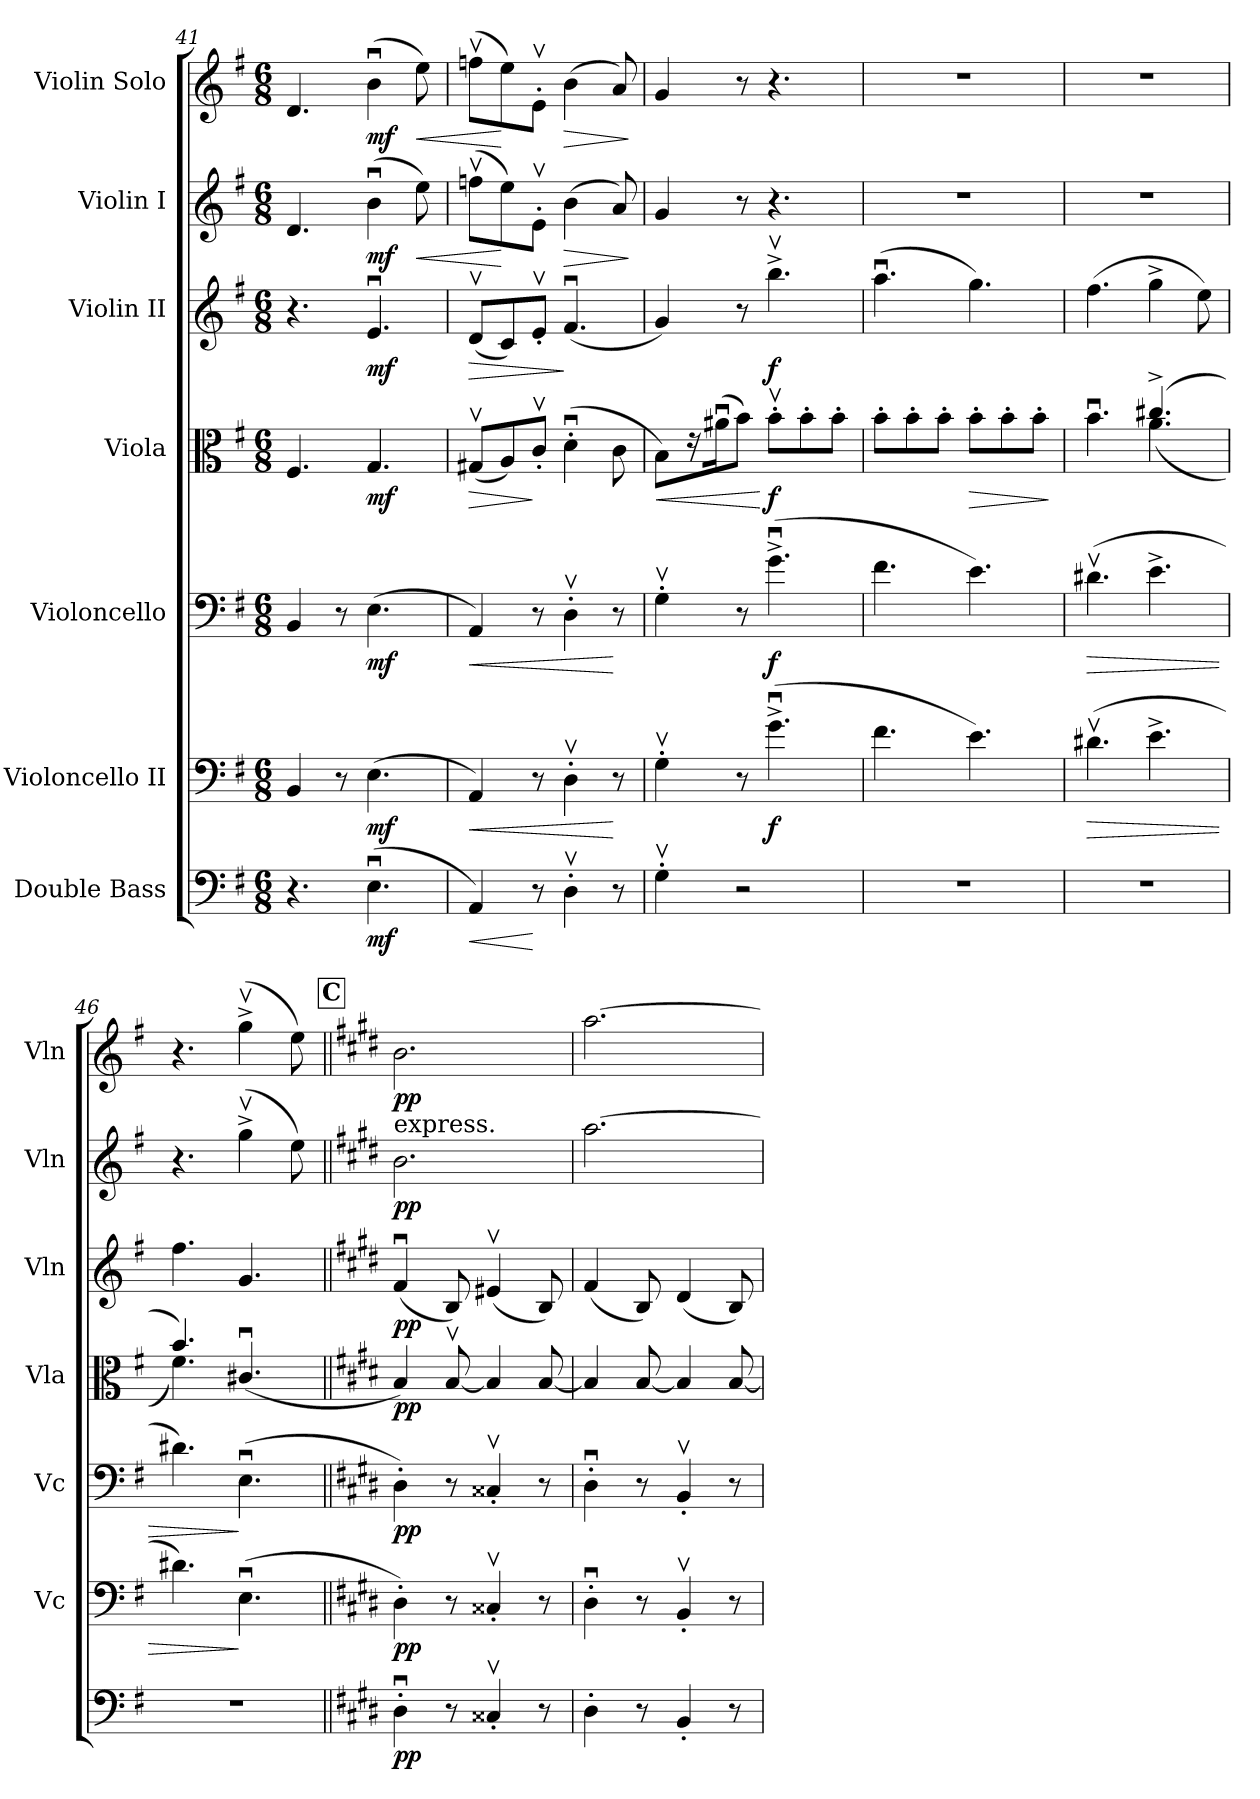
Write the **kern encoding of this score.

**kern	**dynam	**kern	**dynam	**kern	**dynam	**kern	**dynam	**kern	**dynam	**kern	**dynam	**kern	**dynam
*part7	*part7	*part6	*part6	*part5	*part5	*part4	*part4	*part3	*part3	*part2	*part2	*part1	*part1
*staff7	*staff7	*staff6	*staff6	*staff5	*staff5	*staff4	*staff4	*staff3	*staff3	*staff2	*staff2	*staff1	*staff1
*I"Double Bass	*	*I"Violoncello II	*	*I"Violoncello	*	*I"Viola	*	*I"Violin II	*	*I"Violin I	*	*I"Violin Solo	*
*	*	*I'Vc	*	*I'Vc	*	*I'Vla	*	*I'Vln	*	*I'Vln	*	*I'Vln	*
*clefF4	*	*clefF4	*	*clefF4	*	*clefC3	*	*clefG2	*	*clefG2	*	*clefG2	*
*ITrd7c12	*	*	*	*	*	*	*	*	*	*	*	*	*
*k[f#]	*	*k[f#]	*	*k[f#]	*	*k[f#]	*	*k[f#]	*	*k[f#]	*	*k[f#]	*
*M6/8	*	*M6/8	*	*M6/8	*	*M6/8	*	*M6/8	*	*M6/8	*	*M6/8	*
=41	=41	=41	=41	=41	=41	=41	=41	=41	=41	=41	=41	=41	=41
4.r	.	4BB/	.	4BB/	.	4.F#/	.	4.r	.	4.d/	.	4.d/	.
.	.	8r	.	8r	.	.	.	.	.	.	.	.	.
!	!LO:DY:b	!	!LO:DY:b	!	!LO:DY:b	!	!LO:DY:b	!	!LO:DY:b	!	!LO:DY:b	!	!LO:DY:b
(4.EEu\	mf	(4.E\	mf	(4.E\	mf	4.G/	mf	4.eu/	mf	(4bu\	mf	(4bu\	mf
!	!	!	!	!	!	!	!	!	!	!	!LO:HP:b	!	!LO:HP:b
.	.	.	.	.	.	.	.	.	.	8ee\)	<	8ee\)	<
=42	=42	=42	=42	=42	=42	=42	=42	=42	=42	=42	=42	=42	=42
!	!LO:HP:b	!	!LO:HP:b	!	!LO:HP:b	!	!LO:HP:b	!	!LO:HP:b	!	!	!	!
4AAA/)	<	4AA/)	<	4AA/)	<	(8G#Xv/L	>	(8dv/L	>	(8ffnv\L	.	(8ffnv\L	.
.	.	.	.	.	.	8A/)	.	8c/)	.	8ee\)	[	8ee\)	[
8r	[	8r	.	8r	.	8cv'/J	]	8ev'/J	.	8ev'\J	.	8ev'\J	.
!	!	!	!	!	!	!	!	!	!	!	!LO:HP:b	!	!LO:HP:b
4DDv'\	.	4Dv'\	.	4Dv'\	.	(4du'\	.	(4.f#u/	]	(4b\	>	(4b\	>
8r	.	8r	[	8r	[	8c\	.	.	.	8a/)	.	8a/)	.
.	.	.	.	.	.	.	.	.	.	.	]	.	]
=43	=43	=43	=43	=43	=43	=43	=43	=43	=43	=43	=43	=43	=43
!	!	!	!	!	!	!	!LO:HP:b	!	!	!	!	!	!
4GGv'\	.	4Gv'\	.	4Gv'\	.	8B\L)	<	4g/)	.	4g/	.	4g/	.
.	.	.	.	.	.	16r	.	.	.	.	.	.	.
.	.	.	.	.	.	(16a#Xu\K	.	.	.	.	.	.	.
2r	.	8r	.	8r	.	8b\J)	.	8r	.	8r	.	8r	.
!	!	!	!LO:DY:b	!	!LO:DY:b	!	!LO:DY:n=1:b	!	!LO:DY:b	!	!	!	!
.	.	(4.gu^\	f	(4.gu^\	f	8bv'\L	[ f	4.bbv^\	f	4.r	.	4.r	.
.	.	.	.	.	.	8b'\	.	.	.	.	.	.	.
.	.	.	.	.	.	8b'\J	.	.	.	.	.	.	.
!!LO:PB:g=z
=44	=44	=44	=44	=44	=44	=44	=44	=44	=44	=44	=44	=44	=44
2.r	.	4.f#\	.	4.f#\	.	8b'\L	.	(4.aau\	.	2.r	.	2.r	.
.	.	.	.	.	.	8b'\	.	.	.	.	.	.	.
.	.	.	.	.	.	8b'\J	.	.	.	.	.	.	.
!	!	!	!	!	!	!	!LO:HP:b	!	!	!	!	!	!
.	.	4.e\)	.	4.e\)	.	8b'\L	>	4.gg\)	.	.	.	.	.
.	.	.	.	.	.	8b'\	.	.	.	.	.	.	.
.	.	.	.	.	.	8b'\J	.	.	.	.	.	.	.
.	.	.	.	.	.	.	]	.	.	.	.	.	.
=45	=45	=45	=45	=45	=45	=45	=45	=45	=45	=45	=45	=45	=45
!	!	!	!LO:HP:b	!	!LO:HP:b	!	!	!	!	!	!	!	!
*	*	*	*	*	*	*^	*	*	*	*	*	*	*
2.r	.	(4.d#Xv\	>	(4.d#Xv\	>	4.bu\	4.ryy	.	(4.ff#\	.	2.r	.	2.r	.
.	.	4.e^\	.	4.e^\	.	(4.cc#X^/	(4.a\	.	4gg^\	.	.	.	.	.
.	.	.	.	.	.	.	.	.	8ee\)	.	.	.	.	.
=46	=46	=46	=46	=46	=46	=46	=46	=46	=46	=46	=46	=46	=46	=46
2.r	.	4.d#X\)	.	4.d#X\)	.	4.b/)	4.f#\)	.	4.ff#\	.	4.r	.	4.r	.
.	.	(4.Eu\	]	(4.Eu\	]	(4.c#Xu/	4.ryy	.	4.g/	.	(4ggv^\	.	(4ggv^\	.
.	.	.	.	.	.	.	.	.	.	.	8ee\)	.	8ee\)	.
*	*	*	*	*	*	*v	*v	*	*	*	*	*	*	*
!!LO:REH:place=s1:a:B:fs=14:t=C
=47||	=47||	=47||	=47||	=47||	=47||	=47||	=47||	=47||	=47||	=47||	=47||	=47||	=47||
*k[f#c#g#d#]	*	*k[f#c#g#d#]	*	*k[f#c#g#d#]	*	*k[f#c#g#d#]	*	*k[f#c#g#d#]	*	*k[f#c#g#d#]	*	*k[f#c#g#d#]	*
!	!	!	!	!	!	!	!	!	!	!LO:TX:a:t=express.	!	!	!
!	!LO:DY:b	!	!LO:DY:b	!	!LO:DY:b	!	!LO:DY:b	!	!LO:DY:b	!	!LO:DY:b	!	!LO:DY:b
4DD#u'\	pp	4D#'\)	pp	4D#'\)	pp	4B/)	pp	(4f#u/	pp	2.b\	pp	2.b\	pp
8r	.	8r	.	8r	.	[8Bv/	.	8B/)	.	.	.	.	.
4CC##Xv'/	.	4C##Xv'/	.	4C##Xv'/	.	4B/]	.	(4e#Xv/	.	.	.	.	.
8r	.	8r	.	8r	.	[8B/	.	8B/)	.	.	.	.	.
=48	=48	=48	=48	=48	=48	=48	=48	=48	=48	=48	=48	=48	=48
4DD#'\	.	4D#u'\	.	4D#u'\	.	4B/]	.	(4f#/	.	[2.aa\	.	[2.aa\	.
8r	.	8r	.	8r	.	[8B/	.	8B/)	.	.	.	.	.
4BBB'/	.	4BBv'/	.	4BBv'/	.	4B/]	.	(4d#/	.	.	.	.	.
8r	.	8r	.	8r	.	[8B/	.	8B/)	.	.	.	.	.
=	=	=	=	=	=	=	=	=	=	=	=	=	=
*-	*-	*-	*-	*-	*-	*-	*-	*-	*-	*-	*-	*-	*-
